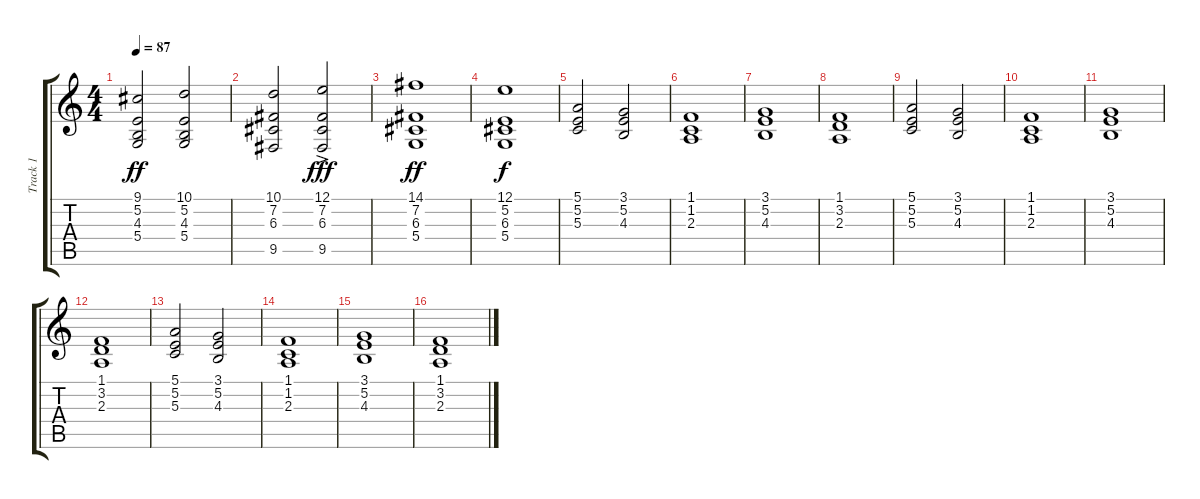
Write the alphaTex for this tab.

\track ("Track 1" "Track 1") {instrument tremolostrings}
\staff {score tabs}
\tuning (E4 B3 G3 D3 A2 E2) {hide}
\ts (4 4)
\tempo 87
\clef g2
\ks c
(9.1 5.2 4.3 5.4).2{dy ff} (10.1 5.2 4.3 5.4).2 |
(10.1 7.2 6.3 9.5).2 (12.1{ac} 7.2 6.3 9.5).2{dy fff} |
(14.1 7.2 6.3 5.4).1{dy ff} |
(12.1 5.2 6.3 5.4).1{dy f} |
(5.1 5.2 5.3).2 (3.1 5.2 4.3).2 |
(1.1 1.2 2.3).1 |
(3.1 5.2 4.3).1 |
(1.1 3.2 2.3).1 |
(5.1 5.2 5.3).2 (3.1 5.2 4.3).2 |
(1.1 1.2 2.3).1 |
(3.1 5.2 4.3).1 |
(1.1 3.2 2.3).1 |
(5.1 5.2 5.3).2 (3.1 5.2 4.3).2 |
(1.1 1.2 2.3).1 |
(3.1 5.2 4.3).1 |
(1.1 3.2 2.3).1
